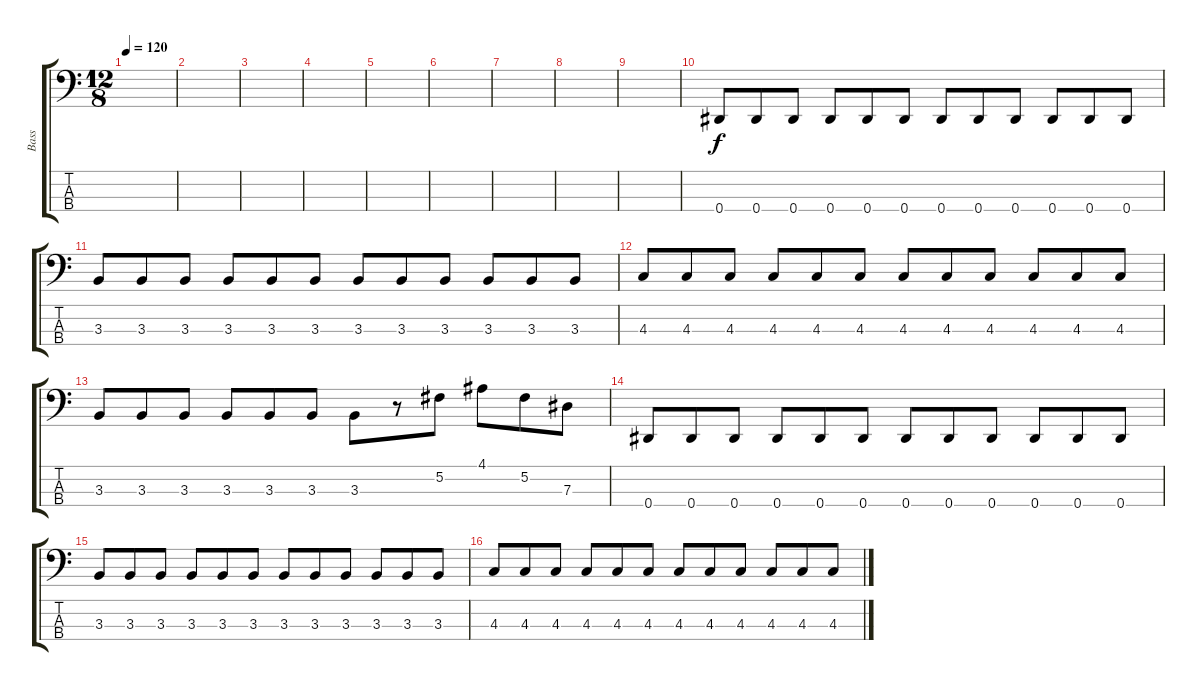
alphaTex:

\track ("Bass" "Bass") {instrument electricbassfinger}
\staff {score tabs}
\tuning (Gb2 Db2 Ab1 Eb1) {hide}
\ts (12 8)
\tempo 120
\clef f4
\ks c
|
|
|
|
|
|
|
|
|
0.4.8 0.4.8 0.4.8 0.4.8 0.4.8 0.4.8 0.4.8 0.4.8 0.4.8 0.4.8 0.4.8 0.4.8 |
3.3.8 3.3.8 3.3.8 3.3.8 3.3.8 3.3.8 3.3.8 3.3.8 3.3.8 3.3.8 3.3.8 3.3.8 |
4.3.8 4.3.8 4.3.8 4.3.8 4.3.8 4.3.8 4.3.8 4.3.8 4.3.8 4.3.8 4.3.8 4.3.8 |
3.3.8 3.3.8 3.3.8 3.3.8 3.3.8 3.3.8 3.3.8 r.8 5.2.8 4.1.8 5.2.8 7.3.8 |
0.4.8 0.4.8 0.4.8 0.4.8 0.4.8 0.4.8 0.4.8 0.4.8 0.4.8 0.4.8 0.4.8 0.4.8 |
3.3.8 3.3.8 3.3.8 3.3.8 3.3.8 3.3.8 3.3.8 3.3.8 3.3.8 3.3.8 3.3.8 3.3.8 |
4.3.8 4.3.8 4.3.8 4.3.8 4.3.8 4.3.8 4.3.8 4.3.8 4.3.8 4.3.8 4.3.8 4.3.8
